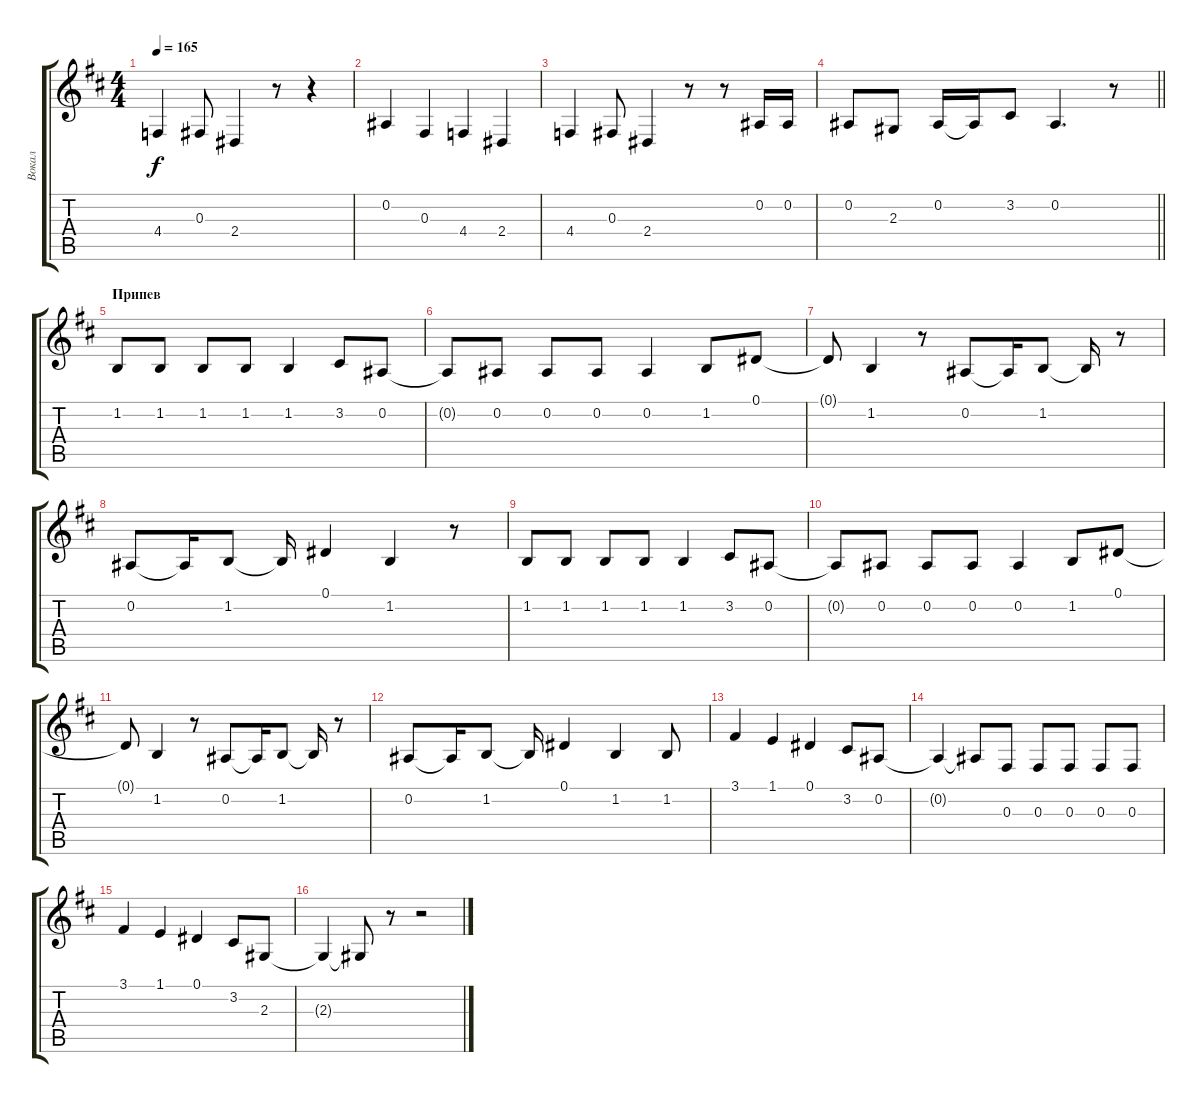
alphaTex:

\track ("Вокал" "Вокал") {instrument lead8bassandlead}
\staff {score tabs}
\tuning (Eb4 Bb3 Gb3 Db3 Ab2 Eb2) {hide}
\ts (4 4)
\tempo 165
\clef g2
\ks bminor
4.4.4{dy f} 0.3.8 2.4.4 r.8 r.4 |
0.2.4 0.3.4 4.4.4 2.4.4 |
4.4.4 0.3.8 2.4.4 r.8 r.8 0.2.16 0.2.16 |
\barLineRight lightlight
0.2.8 2.3.8 0.2.16 0.2{t}.16 3.2.8 0.2.4{d} r.8 |
\section ("" "Припев")
1.2.8 1.2.8 1.2.8 1.2.8 1.2.4 3.2.8 0.2.8 |
0.2{t}.8 0.2.8 0.2.8 0.2.8 0.2.4 1.2.8 0.1.8 |
0.1{t}.8 1.2.4 r.8 0.2.8 0.2{t}.16 1.2.8 1.2{t}.16 r.8 |
0.2.8 0.2{t}.16 1.2.8 1.2{t}.16 0.1.4 1.2.4 r.8 |
1.2.8 1.2.8 1.2.8 1.2.8 1.2.4 3.2.8 0.2.8 |
0.2{t}.8 0.2.8 0.2.8 0.2.8 0.2.4 1.2.8 0.1.8 |
0.1{t}.8 1.2.4 r.8 0.2.8 0.2{t}.16 1.2.8 1.2{t}.16 r.8 |
0.2.8 0.2{t}.16 1.2.8 1.2{t}.16 0.1.4 1.2.4 1.2.8 |
3.1.4 1.1.4 0.1.4 3.2.8 0.2.8 |
0.2{t}.4 0.2{t}.8 0.3.8 0.3.8 0.3.8 0.3.8 0.3.8 |
3.1.4 1.1.4 0.1.4 3.2.8 2.3.8 |
2.3{t}.4 2.3{t}.8 r.8 r.2
